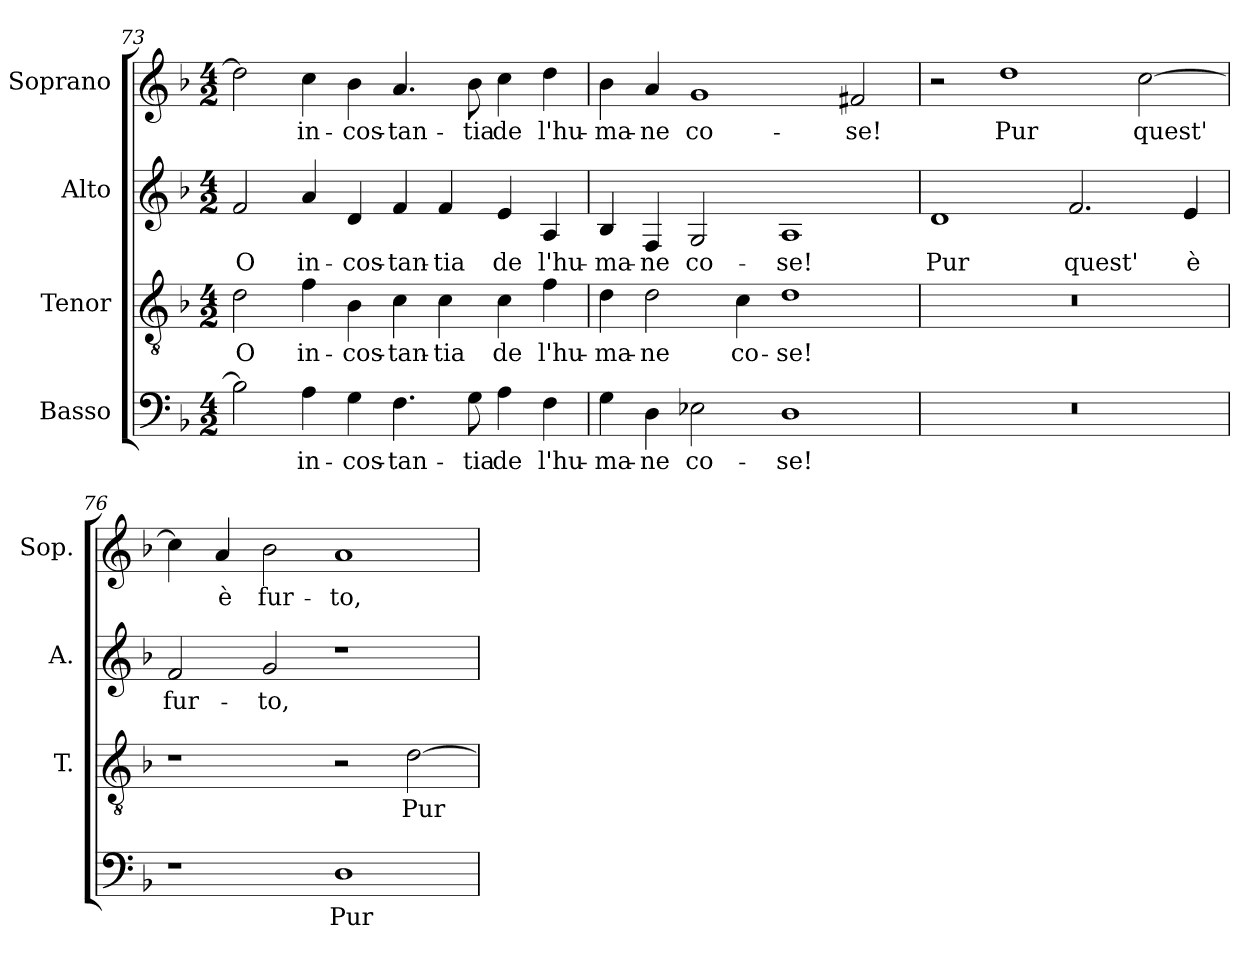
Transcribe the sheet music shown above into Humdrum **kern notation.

**kern	**text	**kern	**text	**kern	**text	**kern	**text
*part4	*part4	*part3	*part3	*part2	*part2	*part1	*part1
*staff4	*staff4	*staff3	*staff3	*staff2	*staff2	*staff1	*staff1
*I"Basso	*	*I"Tenor	*	*I"Alto	*	*I"Soprano	*
*	*	*I'T.	*	*I'A.	*	*I'Sop.	*
!!LO:LB:g=z
*clefF4	*	*clefGv2	*	*clefG2	*	*clefG2	*
*	*	*ITrd7c12	*	*	*	*	*
*k[b-]	*	*k[b-]	*	*k[b-]	*	*k[b-]	*
*F:	*	*F:	*	*F:	*	*F:	*
*M4/2	*	*M4/2	*	*M4/2	*	*M4/2	*
=73	=73	=73	=73	=73	=73	=73	=73
!	!	!	!LO:LY:b:color=#000000	!	!	!	!
!	!	!	!	!	!LO:LY:b:color=#000000	!	!
2B-i\]	.	2Di\	O	2fi/	O	2ddi\]	.
!	!LO:LY:b:color=#000000	!	!	!	!	!	!
!	!	!	!LO:LY:b:color=#000000	!	!	!	!
!	!	!	!	!	!LO:LY:b:color=#000000	!	!
!	!	!	!	!	!	!	!LO:LY:b:color=#000000
4Ai\	in-	4Fi\	in-	4ai/	in-	4cci\	in-
!	!LO:LY:b:color=#000000	!	!	!	!	!	!
!	!	!	!LO:LY:b:color=#000000	!	!	!	!
!	!	!	!	!	!LO:LY:b:color=#000000	!	!
!	!	!	!	!	!	!	!LO:LY:b:color=#000000
4Gi\	-cos-	4BB-i\	-cos-	4di/	-cos-	4b-i\	-cos-
!	!LO:LY:b:color=#000000	!	!	!	!	!	!
!	!	!	!LO:LY:b:color=#000000	!	!	!	!
!	!	!	!	!	!LO:LY:b:color=#000000	!	!
!	!	!	!	!	!	!	!LO:LY:b:color=#000000
4.Fi\	-tan-	4Ci\	-tan-	4fi/	-tan-	4.ai/	-tan-
!	!	!	!LO:LY:b:color=#000000	!	!	!	!
!	!	!	!	!	!LO:LY:b:color=#000000	!	!
.	.	4Ci\	-tia	4fi/	-tia	.	.
!	!LO:LY:b:color=#000000	!	!	!	!	!	!
!	!	!	!	!	!	!	!LO:LY:b:color=#000000
8Gi\	-tia	.	.	.	.	8b-i\	-tia
!	!LO:LY:b:color=#000000	!	!	!	!	!	!
!	!	!	!LO:LY:b:color=#000000	!	!	!	!
!	!	!	!	!	!LO:LY:b:color=#000000	!	!
!	!	!	!	!	!	!	!LO:LY:b:color=#000000
4Ai\	de	4Ci\	de	4ei/	de	4cci\	de
!	!LO:LY:b:color=#000000	!	!	!	!	!	!
!	!	!	!LO:LY:b:color=#000000	!	!	!	!
!	!	!	!	!	!LO:LY:b:color=#000000	!	!
!	!	!	!	!	!	!	!LO:LY:b:color=#000000
4Fi\	l'hu-	4Fi\	l'hu-	4Ai/	l'hu-	4ddi\	l'hu-
=74	=74	=74	=74	=74	=74	=74	=74
!	!LO:LY:b:color=#000000	!	!	!	!	!	!
!	!	!	!LO:LY:b:color=#000000	!	!	!	!
!	!	!	!	!	!LO:LY:b:color=#000000	!	!
!	!	!	!	!	!	!	!LO:LY:b:color=#000000
4Gi\	-ma-	4Di\	-ma-	4B-i/	-ma-	4b-i\	-ma-
!	!LO:LY:b:color=#000000	!	!	!	!	!	!
!	!	!	!LO:LY:b:color=#000000	!	!	!	!
!	!	!	!	!	!LO:LY:b:color=#000000	!	!
!	!	!	!	!	!	!	!LO:LY:b:color=#000000
4Di\	-ne	2Di\	-ne	4Fi/	-ne	4ai/	-ne
!	!LO:LY:b:color=#000000	!	!	!	!	!	!
!	!	!	!	!	!LO:LY:b:color=#000000	!	!
!	!	!	!	!	!	!	!LO:LY:b:color=#000000
2E-Xi\	co-	.	.	2Gi/	co-	1gi	co-
!	!	!	!LO:LY:b:color=#000000	!	!	!	!
.	.	4Ci\	co-	.	.	.	.
!	!LO:LY:b:color=#000000	!	!	!	!	!	!
!	!	!	!LO:LY:b:color=#000000	!	!	!	!
!	!	!	!	!	!LO:LY:b:color=#000000	!	!
1Di	-se!	1Di	-se!	1Ai	-se!	.	.
!	!	!	!	!	!	!	!LO:LY:b:color=#000000
.	.	.	.	.	.	2f#Xi/	-se!
=75	=75	=75	=75	=75	=75	=75	=75
!LO:N:vis=1	!	!LO:N:vis=1	!	!	!	!	!
!	!	!	!	!	!LO:LY:b:color=#000000	!	!
0r	.	0r	.	1di	Pur	2r	.
!	!	!	!	!	!	!	!LO:LY:b:color=#000000
.	.	.	.	.	.	1ddi	Pur
!	!	!	!	!	!LO:LY:b:color=#000000	!	!
.	.	.	.	2.fi/	quest'	.	.
!	!	!	!	!	!	!	!LO:LY:b:color=#000000
.	.	.	.	.	.	[>2cci\	quest'
!	!	!	!	!	!LO:LY:b:color=#000000	!	!
.	.	.	.	4ei/	è	.	.
=76	=76	=76	=76	=76	=76	=76	=76
!	!	!	!	!	!LO:LY:b:color=#000000	!	!
1r	.	1r	.	2fi/	fur-	4cci\]	.
!	!	!	!	!	!	!	!LO:LY:b:color=#000000
.	.	.	.	.	.	4ai/	è
!	!	!	!	!	!LO:LY:b:color=#000000	!	!
!	!	!	!	!	!	!	!LO:LY:b:color=#000000
.	.	.	.	2gi/	-to,	2b-i\	fur-
!	!LO:LY:b:color=#000000	!	!	!	!	!	!
!	!	!	!	!	!	!	!LO:LY:b:color=#000000
1Di	Pur	2r	.	1r	.	1ai	-to,
!	!	!	!LO:LY:b:color=#000000	!	!	!	!
.	.	[>2Di\	Pur	.	.	.	.
=	=	=	=	=	=	=	=
*-	*-	*-	*-	*-	*-	*-	*-
